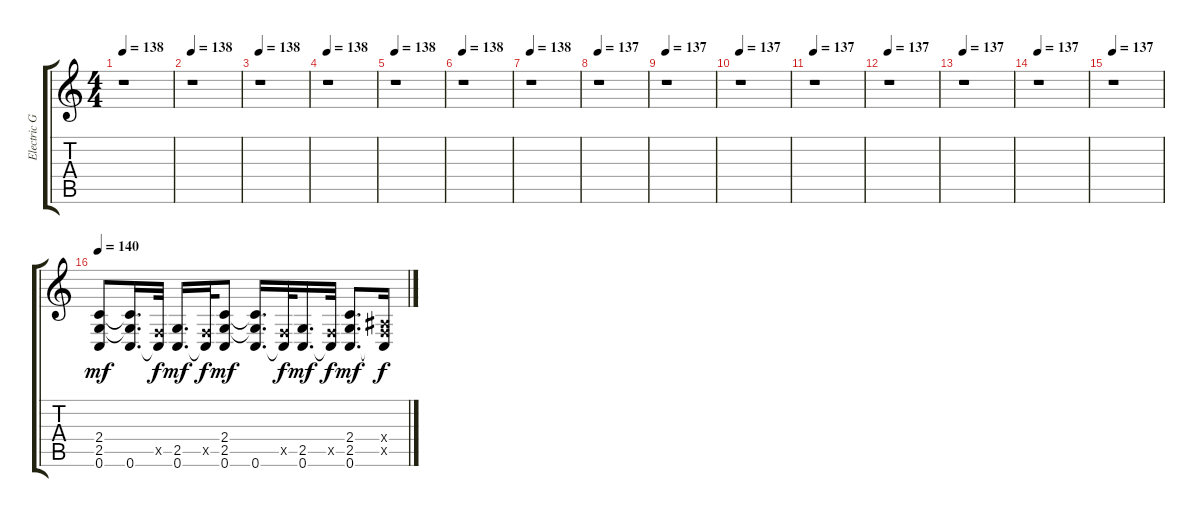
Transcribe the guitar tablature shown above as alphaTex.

\track ("Electric Guitar 3" "Electric G") {instrument distortionguitar}
\staff {score tabs}
\tuning (C4 G3 Eb3 Bb2 F2 C2) {hide}
\ts (4 4)
\tempo 138
\clef g2
\ks c
r.1{dy f} |
\tempo 138
r.1 |
\tempo 138
r.1 |
\tempo 138
r.1 |
\tempo 138
r.1 |
\tempo 138
r.1 |
\tempo 138
r.1 |
\tempo 137
r.1 |
\tempo 137
r.1 |
\tempo 137
r.1 |
\tempo 137
r.1 |
\tempo 137
r.1 |
\tempo 137
r.1 |
\tempo 137
r.1 |
\tempo 137
r.1 |
\tempo 140
(2.4 2.5 0.6).8{dy mf} (2.4{t} 2.5{t} 0.6).16{d} (0.5{x} 0.6{t}).32{dy f} (2.5 0.6).16{d dy mf} (0.5{x} 0.6{t}).32{dy f} (2.4 2.5 0.6).8{dy mf} (2.4{t} 2.5{t} 0.6).16{d} (0.5{x} 0.6{t}).32{dy f} (2.5 0.6).16{d dy mf} (0.5{x} 0.6{t}).32{dy f} (2.4 2.5 0.6).8{d dy mf} (0.4{x} 0.5{x} 0.6{t}).16{dy f}
